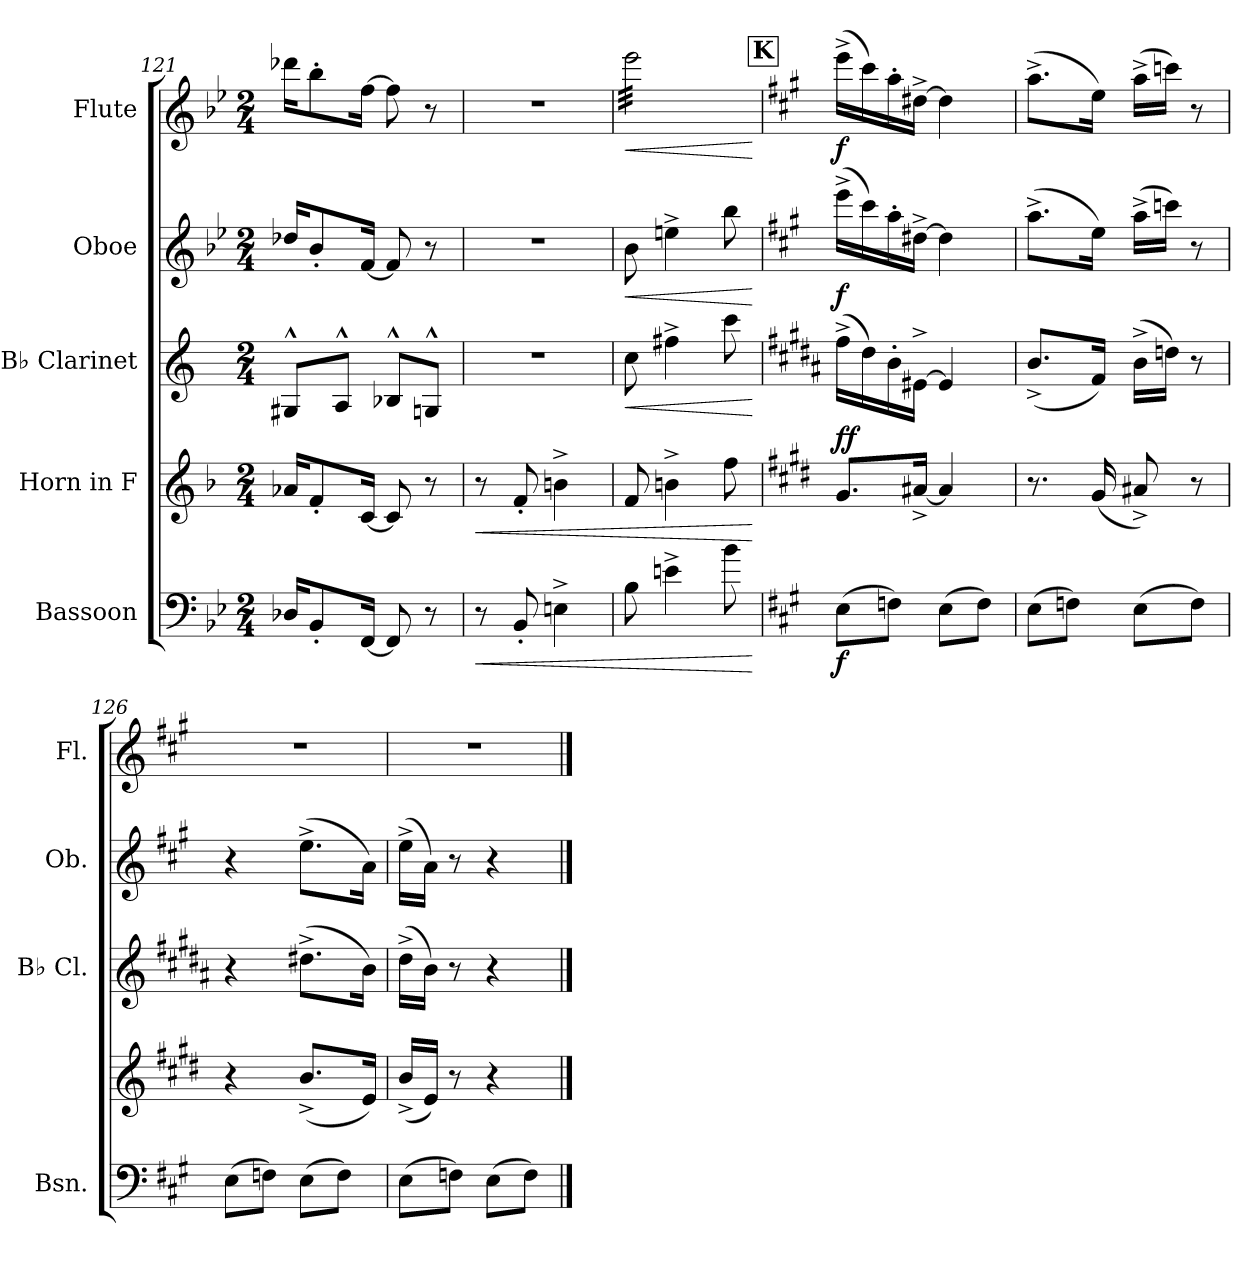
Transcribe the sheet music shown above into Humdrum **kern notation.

**kern	**dynam	**kern	**dynam	**kern	**dynam	**kern	**dynam	**kern	**dynam
*part5	*part5	*part4	*part4	*part3	*part3	*part2	*part2	*part1	*part1
*staff5	*staff5	*staff4	*staff4	*staff3	*staff3	*staff2	*staff2	*staff1	*staff1
*I"Bassoon	*	*I"Horn in F	*	*I"B♭ Clarinet	*	*I"Oboe	*	*I"Flute	*
*I'Bsn.	*	*	*	*I'B♭ Cl.	*	*I'Ob.	*	*I'Fl.	*
*clefF4	*	*clefG2	*	*clefG2	*	*clefG2	*	*clefG2	*
*	*	*ITrd4c7	*	*ITrd1c2	*	*	*	*	*
*k[b-e-]	*	*k[b-e-]	*	*k[b-e-]	*	*k[b-e-]	*	*k[b-e-]	*
*M2/4	*	*M2/4	*	*M2/4	*	*M2/4	*	*M2/4	*
=121	=121	=121	=121	=121	=121	=121	=121	=121	=121
16D-X/KL	.	16d-X/KL	.	8F#X^^/L	.	16dd-X/KL	.	16ddd-X\KL	.
8BB-'/	.	8B-'/	.	.	.	8b-'/	.	8bb-'\	.
.	.	.	.	8G^^/J	.	.	.	.	.
[16FF/Jk	.	[16F/Jk	.	.	.	[16f/Jk	.	[16ff\Jk	.
8FF/]	.	8F/]	.	8A-X^^/L	.	8f/]	.	8ff\]	.
8r	.	8r	.	8Fn^^/J	.	8r	.	8r	.
!!LO:LB:g=z
=122	=122	=122	=122	=122	=122	=122	=122	=122	=122
!	!LO:HP:b	!	!LO:HP:b	!	!	!	!	!	!
8r	<	8r	<	2r	.	2r	.	2r	.
8BB-'/	.	8B-'/	.	.	.	.	.	.	.
4En^\	.	4en^\	.	.	.	.	.	.	.
=123	=123	=123	=123	=123	=123	=123	=123	=123	=123
!	!	!	!	!	!	!	!	!LO:TX:a:t=flutter tongue	!
!	!	!	!	!	!LO:HP:b	!	!LO:HP:b	!	!LO:HP:b
*	*	*	*	*	*	*	*	*tremolo	*
8B-\	.	8B-/	.	8b-\	<	8b-\	<	32eee-\LLL	<
.	.	.	.	.	.	.	.	32eee-\	.
.	.	.	.	.	.	.	.	32eee-\	.
.	.	.	.	.	.	.	.	32eee-\	.
4en^\	.	4en^\	.	4een^\	.	4een^\	.	32eee-\	.
.	.	.	.	.	.	.	.	32eee-\	.
.	.	.	.	.	.	.	.	32eee-\	.
.	.	.	.	.	.	.	.	32eee-\	.
.	.	.	.	.	.	.	.	32eee-\	.
.	.	.	.	.	.	.	.	32eee-\	.
.	.	.	.	.	.	.	.	32eee-\	.
.	.	.	.	.	.	.	.	32eee-\	.
8b-\	.	8b-\	.	8bb-\	.	8bb-\	.	32eee-\	.
.	.	.	.	.	.	.	.	32eee-\	.
.	.	.	.	.	.	.	.	32eee-\	.
.	.	.	.	.	.	.	.	32eee-\JJJ	.
*	*	*	*	*	*	*	*	*Xtremolo	*
.	[	.	[	.	[	.	[	.	[
!!LO:REH:place=s1:a:B:fs=14:t=K
=124	=124	=124	=124	=124	=124	=124	=124	=124	=124
*k[f#c#g#]	*	*k[f#c#g#]	*	*k[f#c#g#]	*	*k[f#c#g#]	*	*k[f#c#g#]	*
!	!LO:DY:b	!	!LO:DY:a	!	!	!	!	!	!
!	!	!	!LO:DY:n=1:b	!	!	!	!LO:DY:b	!	!LO:DY:b
(8E\L	f	8.c#/L	f f	(16ee^\LL	.	(16eee^\LL	f	(16eee^\LL	f
.	.	.	.	16cc#\)	.	16ccc#\)	.	16ccc#\)	.
8Fn\J)	.	.	.	16a'\	.	16aa'\	.	16aa'\	.
.	.	[16d#X^/Jk	.	[16d#X^\JJ	.	[16dd#X^\JJ	.	[16dd#X^\JJ	.
(8E\L	.	4d#/]	.	4d#/]	.	4dd#\]	.	4dd#\]	.
8F\J)	.	.	.	.	.	.	.	.	.
=125	=125	=125	=125	=125	=125	=125	=125	=125	=125
(8E\L	.	8.r	.	(8.a^/L	.	(8.aa^\L	.	(8.aa^\L	.
8Fn\J)	.	.	.	.	.	.	.	.	.
.	.	(16c#/	.	16e/Jk)	.	16ee\Jk)	.	16ee\Jk)	.
(8E\L	.	8d#X^/)	.	(16a^\LL	.	(16aa^\LL	.	(16aa^\LL	.
.	.	.	.	16ccn\JJ)	.	16cccn\JJ)	.	16cccn\JJ)	.
8F\J)	.	8r	.	8r	.	8r	.	8r	.
=126	=126	=126	=126	=126	=126	=126	=126	=126	=126
(8E\L	.	4r	.	4r	.	4r	.	2r	.
8Fn\J)	.	.	.	.	.	.	.	.	.
(8E\L	.	(8.e^/L	.	(8.cc#X^\L	.	(8.ee^\L	.	.	.
8F\J)	.	.	.	.	.	.	.	.	.
.	.	16A/Jk)	.	16a\Jk)	.	16a\Jk)	.	.	.
=127	=127	=127	=127	=127	=127	=127	=127	=127	=127
(8E\L	.	(16e^/LL	.	(16cc#^\LL	.	(16ee^\LL	.	2r	.
.	.	16A/JJ)	.	16a\JJ)	.	16a\JJ)	.	.	.
8Fn\J)	.	8r	.	8r	.	8r	.	.	.
(8E\L	.	4r	.	4r	.	4r	.	.	.
8F\J)	.	.	.	.	.	.	.	.	.
==	==	==	==	==	==	==	==	==	==
*-	*-	*-	*-	*-	*-	*-	*-	*-	*-
